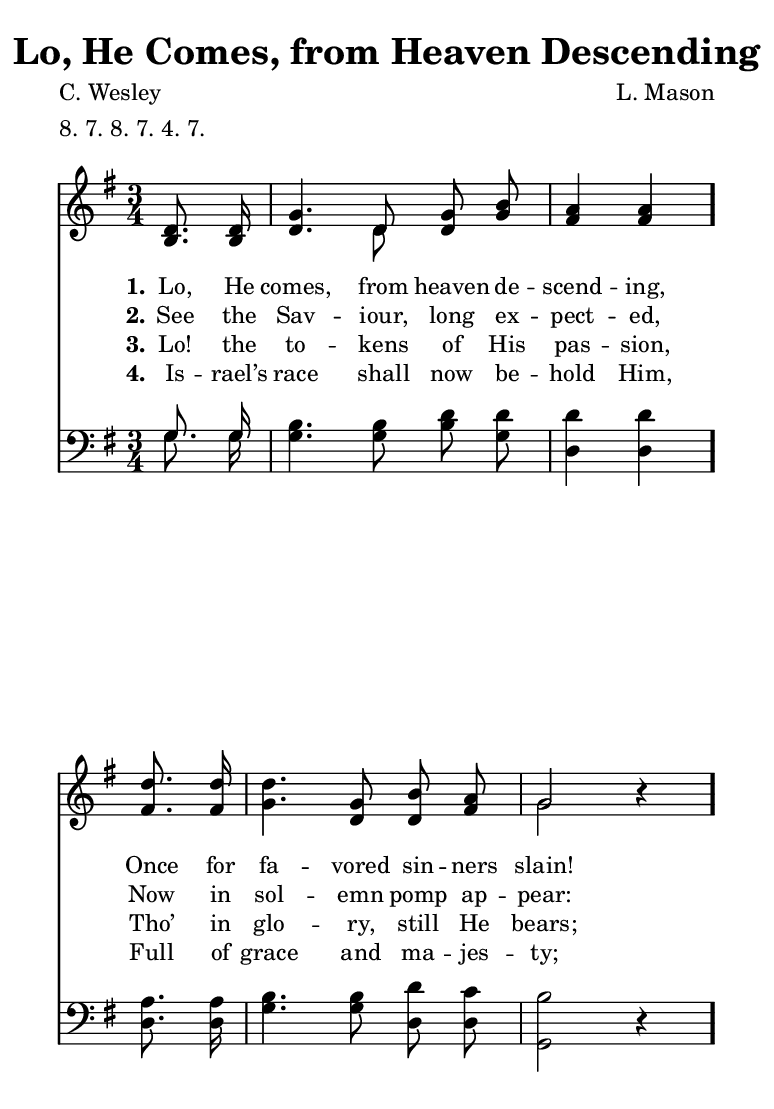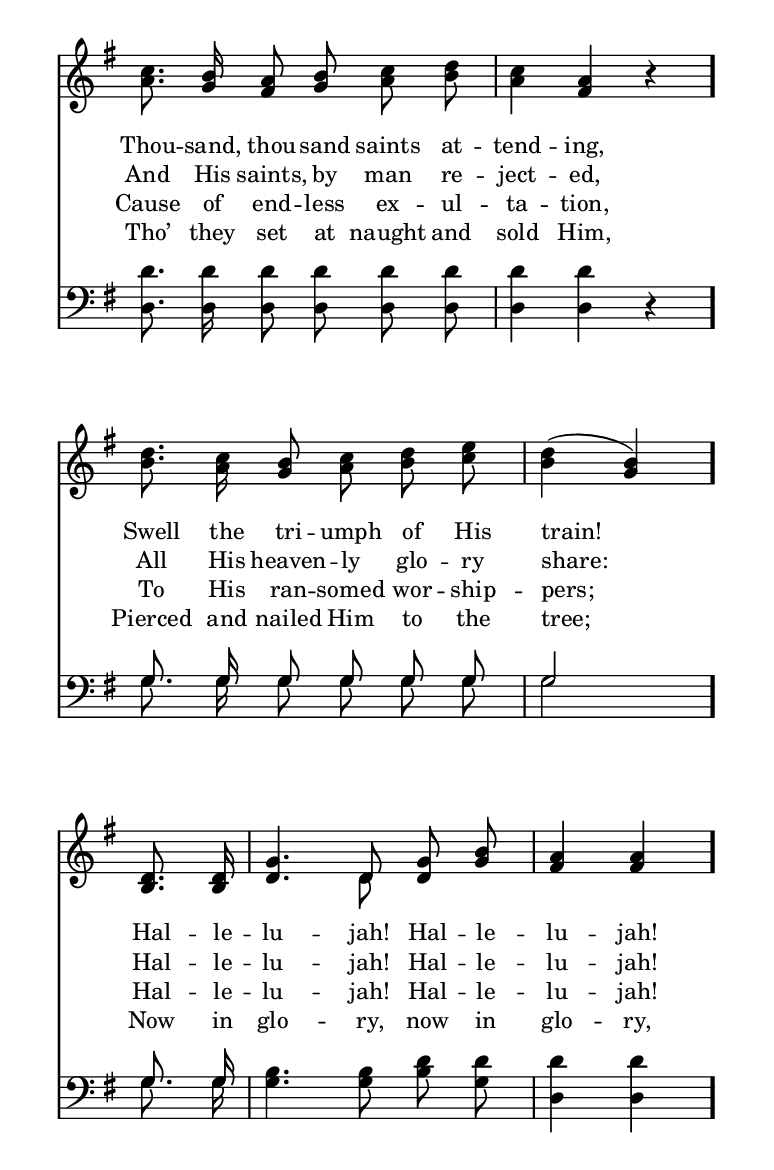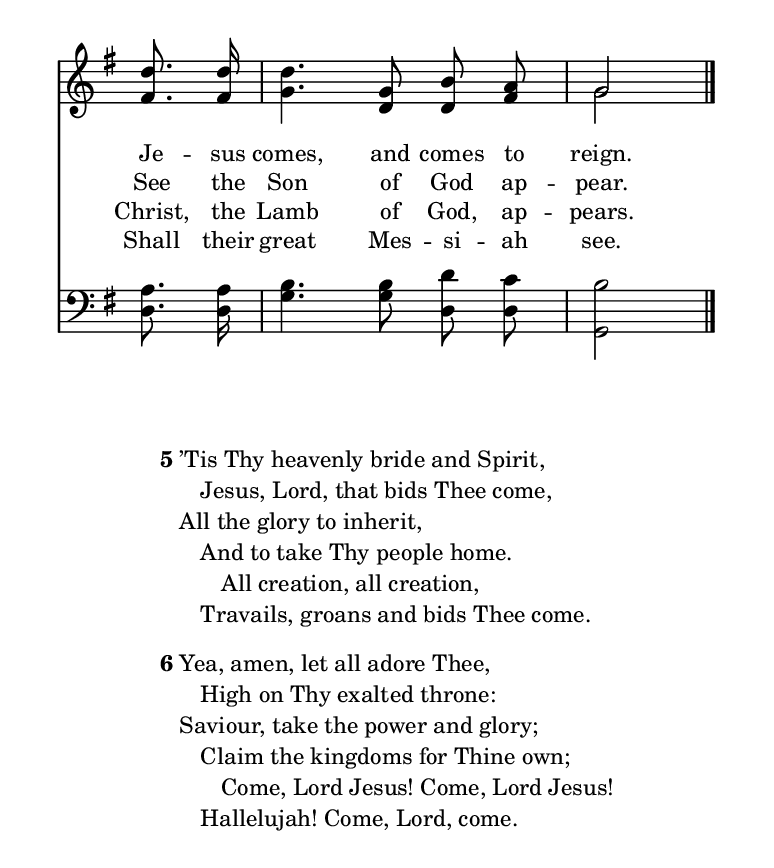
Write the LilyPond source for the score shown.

\include "common/global.ily"
\paper {
  \include "common/paper.ily"
}

\header{
  hymnnumber = "236"
  title = "Lo, He Comes, from Heaven Descending"
  tunename = "Harwell"
  meter = "8. 7. 8. 7. 4. 7."
  poet = "C. Wesley"
  composer = "L. Mason"
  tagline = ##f
}

global = {
  \include "common/overrides.ily"
  \override Staff.TimeSignature.style = #'numbered
  \time 3/4
  \override Score.MetronomeMark.transparent = ##t % hide all fermata changes too
  \tempo 4=80
  \key g \major
  \partial 4
  \autoBeamOff
}

patternA = { c8. c16 | c4. c8 c c | c4 c }
patternB = { c8. c16 | c4. c8 c c | c2 }
patternC = { c8. c16 c8 c c c | c4 c }
patternD = { c8. c16 c8 c c c | c2 }

notesSoprano = {
\global
\relative c' {

  d8. d16 | g4. d8 g b | a4 a
  \changePitch \patternB { d d | d g, b a | g } r4
  \changePitch \patternC { c b a b c d | c a } r4
  \changePitch \patternC { d c b c d e | d( b) }
  d,8. d16 | g4. d8 g b | a4 a
  \changePitch \patternB { d d | d g, b a | g }

  \bar "|."

}
}

notesAlto = {
\global
\relative e' {

  \changePitch \patternA { b b | d d d g | fis fis }
  \changePitch \patternB { fis fis | g d d fis | g } r4
  \changePitch \patternC { a g fis g a b | a fis } r4
  \changePitch \patternC { b a g a b c | b( g) }
  \changePitch \patternA { b, b | d d d g | fis fis }
  \changePitch \patternB { fis fis | g d d fis | g }

}
}

notesTenor = {
\global
\relative a {

  \changePitch \patternA { g g | b b d d | d d }
  \changePitch \patternB { a a | b b d c | b } r4
  \changePitch \patternC { d d d d d d | d d } r4
  \changePitch \patternD { g, g g g g g | g }
  \changePitch \patternA { g g | b b d d | d d }
  \changePitch \patternB { a a | b b d c | b }

}
}

notesBass = {
\global
\relative f {

  \changePitch \patternA { g g | g g b g | d d }
  \changePitch \patternB { d d | g g d d | g, } r4
  \changePitch \patternC { d' d d d d d | d d } r4
  \changePitch \patternD { g g g g g g | g }
  \changePitch \patternA { g g | g g b g | d d }
  \changePitch \patternB { d d | g g d d | g, }

}
}

wordsA = \lyricmode {
\set stanza = "1."

Lo, He comes, from heaven de -- scend -- ing, \bar "."
Once for fa -- vored sin -- ners slain! \bar "."
Thou -- sand, thou -- sand saints at -- tend -- ing, \bar "."
Swell the tri -- umph of His train! \bar "."
Hal -- le -- lu -- jah! Hal -- le -- lu -- jah! \bar "."
Je -- sus comes, and comes to reign. \bar "."

}

wordsB = \lyricmode {
\set stanza = "2."

See the Sav -- iour, long ex -- pect -- ed,
Now in sol -- emn pomp ap -- pear:
And His saints, by man re -- ject -- ed,
All His heaven -- ly glo -- ry share:
Hal -- le -- lu -- jah! Hal -- le -- lu -- jah!
See the Son of God ap -- pear.

}

wordsC = \lyricmode {
\set stanza = "3."

Lo! the to -- kens of His pas -- sion,
Tho’ in glo -- ry, still He bears;
Cause of end -- less ex -- ul -- ta -- tion,
To His ran -- somed wor -- ship -- pers;
Hal -- le -- lu -- jah! Hal -- le -- lu -- jah!
Christ, the Lamb of God, ap -- pears.

}

wordsD = \lyricmode {
\set stanza = "4."

Is -- rael’s race shall now be -- hold Him,
Full of grace and ma -- jes -- ty;
Tho’ they set at naught and sold Him,
Pierced and nailed Him to the tree;
Now in glo -- ry, now in glo -- ry,
Shall their great Mes -- si -- ah see.

}

wordsE = \markuplist {

\line { ’Tis Thy heavenly bride and Spirit, }
\line { { \hspace #2 } Jesus, Lord, that bids Thee come, }
\line { All the glory to inherit, }
\line { { \hspace #2 } And to take Thy people home. }
\line { { \hspace #4 } All creation, all creation, }
\line { { \hspace #2 } Travails, groans and bids Thee come. }

}

wordsF = \markuplist {

\line { Yea, amen, let all adore Thee, }
\line { { \hspace #2 } High on Thy exalted throne: }
\line { Saviour, take the power and glory; }
\line { { \hspace #2 } Claim the kingdoms for Thine own; }
\line { { \hspace #4 } Come, Lord Jesus! Come, Lord Jesus! }
\line { { \hspace #2 } Hallelujah! Come, Lord, come. }

}

\score {
  \context ChoirStaff <<
    \context Staff = upper <<
      \set Staff.autoBeaming = ##f
      \set ChoirStaff.systemStartDelimiter = #'SystemStartBar
      \set ChoirStaff.printPartCombineTexts = ##f
      \partcombine #'(2 . 9) \notesSoprano \notesAlto
      \context NullVoice = sopranos { \voiceOne << \notesSoprano >> }
      \context Lyrics = one   \lyricsto sopranos \wordsA
      \context Lyrics = two   \lyricsto sopranos \wordsB
      \context Lyrics = three \lyricsto sopranos \wordsC
      \context Lyrics = four  \lyricsto sopranos \wordsD
    >>
    \context Staff = men <<
      \set Staff.autoBeaming = ##f
      \clef bass
      \set ChoirStaff.printPartCombineTexts = ##f
      \partcombine #'(2 . 9) \notesTenor \notesBass
    >>
  >>
  \layout {
    \include "common/layout.ily"
  }
  \midi{
    \include "common/midi.ily"
  }
}

\markup { \fill-line { \column {
  \line{ \bold 5 \column { \wordsE } } \combine \null \vspace #0.4
  \line{ \bold 6 \column { \wordsF } } \combine \null \vspace #0.4
} } }

\version "2.19.49"  % necessary for upgrading to future LilyPond versions.

% vi:set et ts=2 sw=2 ai nocindent syntax=lilypond:
